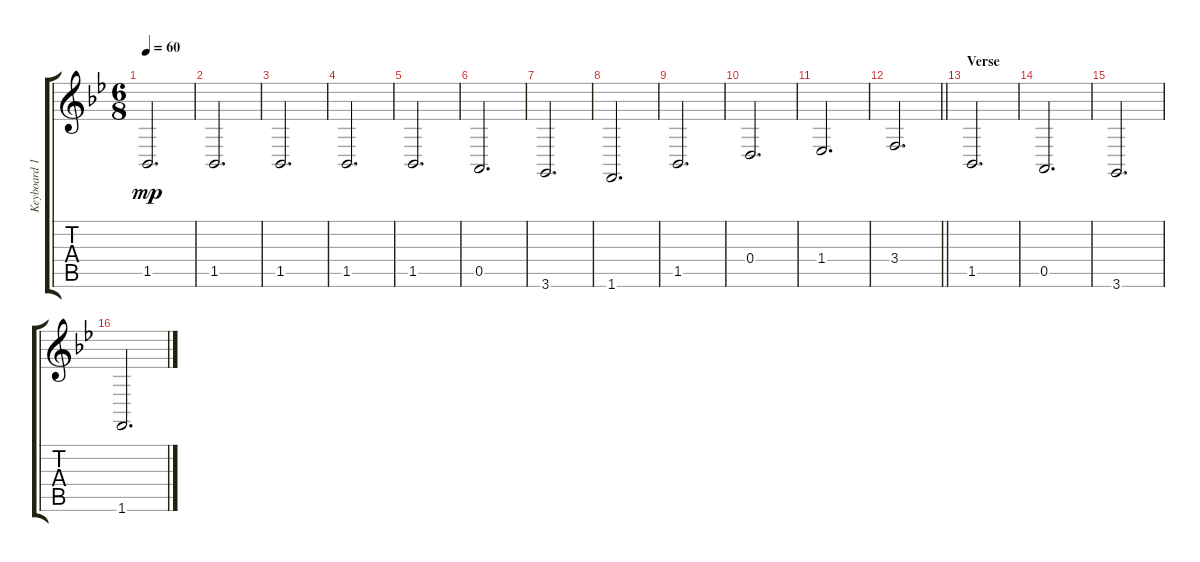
\track ("Keyboard 1 (strings) (LH)" "Keyboard 1") {instrument synthstrings1}
\staff {score tabs}
\tuning (E4 B3 G3 D3 A2 E2) {hide}
\ts (6 8)
\tempo 60
\clef g2
\ks bb
1.5.2{d dy mp instrument synthstrings1} |
1.5.2{d} |
1.5.2{d} |
1.5.2{d} |
1.5.2{d} |
0.5.2{d} |
3.6.2{d} |
1.6.2{d} |
1.5.2{d} |
0.4.2{d} |
1.4.2{d} |
\barLineRight lightlight
3.4.2{d} |
\section ("" "Verse")
1.5.2{d} |
0.5.2{d} |
3.6.2{d} |
1.6.2{d}
